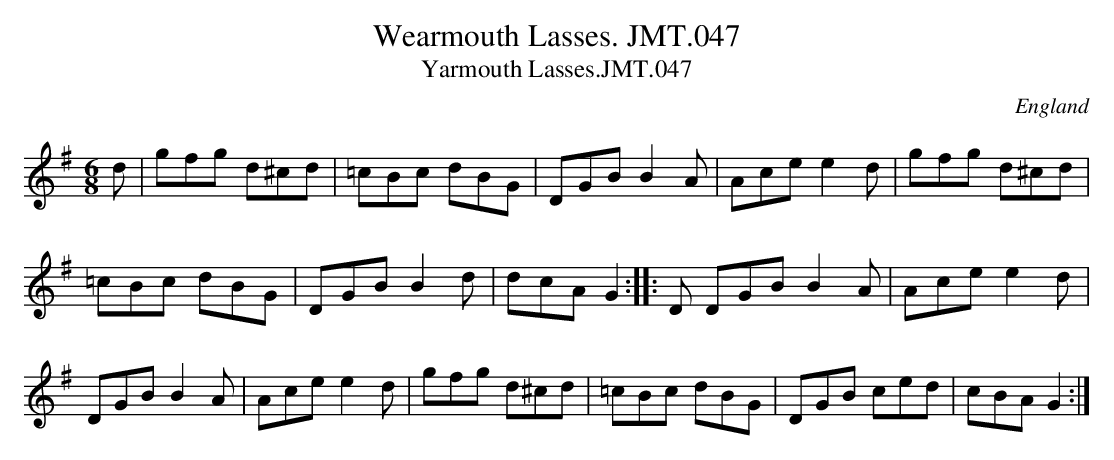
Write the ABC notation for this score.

X:1
T:Wearmouth Lasses. JMT.047
T:Yarmouth Lasses.JMT.047
M:6/8
L:1/8
O:England
K:G
d|gfg d^cd|=cBc dBG|DGBB2A|Acee2d|gfg d^cd|!=cBc dBG|DGBB2d|dcAG2:|
|:D DGBB2A|Acee2d|!DGBB2A|Acee2d|gfg d^cd|=cBc dBG|DGB ced|cBAG2:|]
